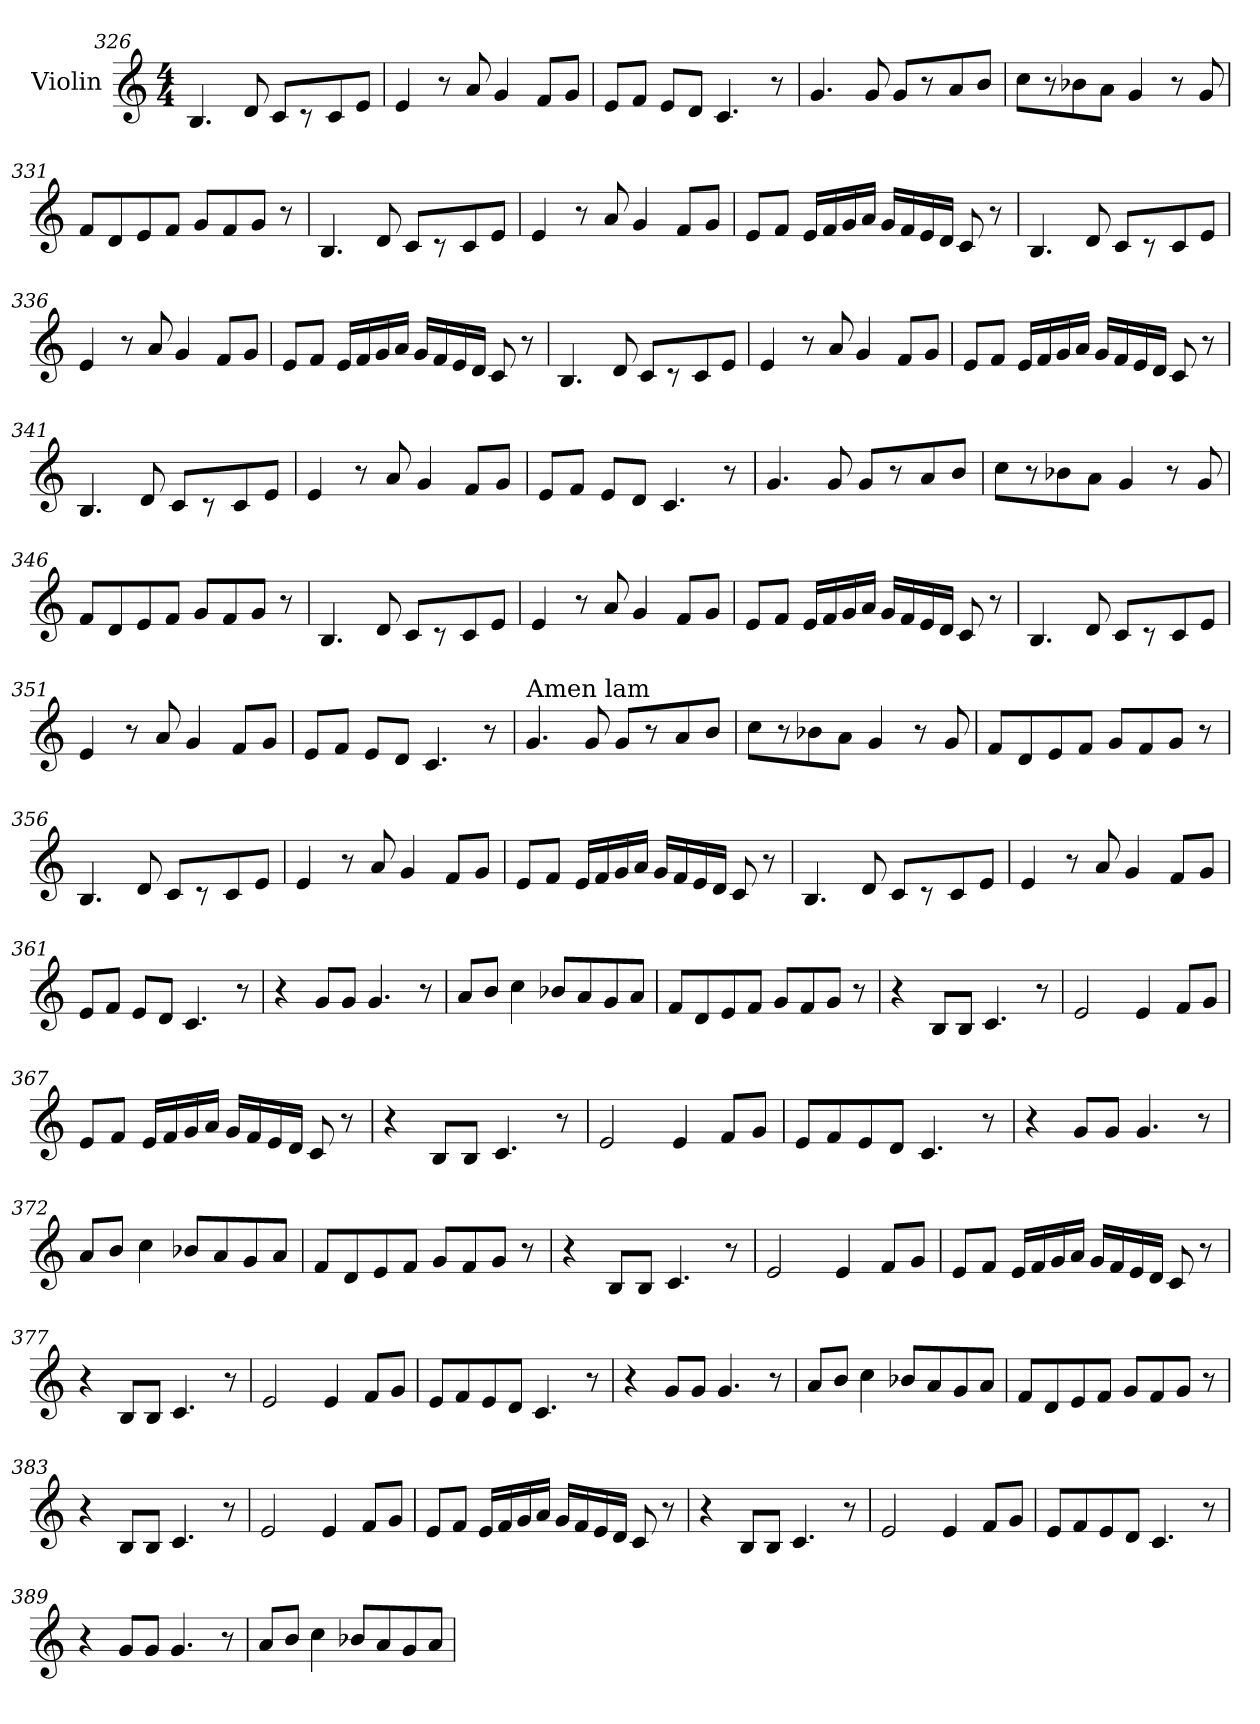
**kern
*part1
*staff1
*I"Violin
!!LO:LB:g=z
*clefG2
*k[]
*M4/4
=326
4.B/
8d/
8c/L
8r
8c/
8e/J
=327
4e/
8r
8a/
4g/
8f/L
8g/J
=328
8e/L
8f/J
8e/L
8d/J
4.c/
8r
=329
4.g/
8g/
8g/L
8r
8a/
8b/J
=330
8cc\L
8r
8b-X\
8a\J
4g/
8r
8g/
!!LO:LB:g=z
=331
8f/L
8d/
8e/
8f/J
8g/L
8f/
8g/J
8r
!!LO:LB:g=z
=332
4.B/
8d/
8c/L
8r
8c/
8e/J
=333
4e/
8r
8a/
4g/
8f/L
8g/J
=334
8e/L
8f/J
16e/LL
16f/
16g/
16a/JJ
16g/LL
16f/
16e/
16d/JJ
8c/
8r
!!LO:LB:g=z
=335
4.B/
8d/
8c/L
8r
8c/
8e/J
=336
4e/
8r
8a/
4g/
8f/L
8g/J
=337
8e/L
8f/J
16e/LL
16f/
16g/
16a/JJ
16g/LL
16f/
16e/
16d/JJ
8c/
8r
=338
4.B/
8d/
8c/L
8r
8c/
8e/J
=339
4e/
8r
8a/
4g/
8f/L
8g/J
!!LO:PB:g=z
=340
8e/L
8f/J
16e/LL
16f/
16g/
16a/JJ
16g/LL
16f/
16e/
16d/JJ
8c/
8r
!!LO:LB:g=z
=341
4.B/
8d/
8c/L
8r
8c/
8e/J
=342
4e/
8r
8a/
4g/
8f/L
8g/J
=343
8e/L
8f/J
8e/L
8d/J
4.c/
8r
=344
4.g/
8g/
8g/L
8r
8a/
8b/J
=345
8cc\L
8r
8b-X\
8a\J
4g/
8r
8g/
!!LO:LB:g=z
=346
8f/L
8d/
8e/
8f/J
8g/L
8f/
8g/J
8r
=347
4.B/
8d/
8c/L
8r
8c/
8e/J
=348
4e/
8r
8a/
4g/
8f/L
8g/J
=349
8e/L
8f/J
16e/LL
16f/
16g/
16a/JJ
16g/LL
16f/
16e/
16d/JJ
8c/
8r
=350
4.B/
8d/
8c/L
8r
8c/
8e/J
!!LO:LB:g=z
=351
4e/
8r
8a/
4g/
8f/L
8g/J
=352
8e/L
8f/J
8e/L
8d/J
4.c/
8r
=353
!LO:TX:a:t=Amen lam
4.g/
8g/
8g/L
8r
8a/
8b/J
=354
8cc\L
8r
8b-X\
8a\J
4g/
8r
8g/
!!LO:LB:g=z
=355
8f/L
8d/
8e/
8f/J
8g/L
8f/
8g/J
8r
!!LO:LB:g=z
=356
4.B/
8d/
8c/L
8r
8c/
8e/J
=357
4e/
8r
8a/
4g/
8f/L
8g/J
=358
8e/L
8f/J
16e/LL
16f/
16g/
16a/JJ
16g/LL
16f/
16e/
16d/JJ
8c/
8r
!!LO:LB:g=z
=359
4.B/
8d/
8c/L
8r
8c/
8e/J
=360
4e/
8r
8a/
4g/
8f/L
8g/J
=361
8e/L
8f/J
8e/L
8d/J
4.c/
8r
=362
4r
8g/L
8g/J
4.g/
8r
=363
8a/L
8b/J
4cc\
8b-X/L
8a/
8g/
8a/J
!!LO:LB:g=z
=364
8f/L
8d/
8e/
8f/J
8g/L
8f/
8g/J
8r
!!LO:PB:g=z
=365
4r
8B/L
8B/J
4.c/
8r
=366
2e/
4e/
8f/L
8g/J
=367
8e/L
8f/J
16e/LL
16f/
16g/
16a/JJ
16g/LL
16f/
16e/
16d/JJ
8c/
8r
!!LO:LB:g=z
=368
4r
8B/L
8B/J
4.c/
8r
=369
2e/
4e/
8f/L
8g/J
=370
8e/L
8f/
8e/
8d/J
4.c/
8r
=371
4r
8g/L
8g/J
4.g/
8r
=372
8a/L
8b/J
4cc\
8b-X/L
8a/
8g/
8a/J
=373
8f/L
8d/
8e/
8f/J
8g/L
8f/
8g/J
8r
!!LO:LB:g=z
=374
4r
8B/L
8B/J
4.c/
8r
=375
2e/
4e/
8f/L
8g/J
=376
8e/L
8f/J
16e/LL
16f/
16g/
16a/JJ
16g/LL
16f/
16e/
16d/JJ
8c/
8r
!!LO:LB:g=z
=377
4r
8B/L
8B/J
4.c/
8r
=378
2e/
4e/
8f/L
8g/J
=379
8e/L
8f/
8e/
8d/J
4.c/
8r
=380
4r
8g/L
8g/J
4.g/
8r
=381
8a/L
8b/J
4cc\
8b-X/L
8a/
8g/
8a/J
!!LO:LB:g=z
=382
8f/L
8d/
8e/
8f/J
8g/L
8f/
8g/J
8r
!!LO:LB:g=z
=383
4r
8B/L
8B/J
4.c/
8r
=384
2e/
4e/
8f/L
8g/J
=385
8e/L
8f/J
16e/LL
16f/
16g/
16a/JJ
16g/LL
16f/
16e/
16d/JJ
8c/
8r
!!LO:LB:g=z
=386
4r
8B/L
8B/J
4.c/
8r
=387
2e/
4e/
8f/L
8g/J
=388
8e/L
8f/
8e/
8d/J
4.c/
8r
=389
4r
8g/L
8g/J
4.g/
8r
=390
8a/L
8b/J
4cc\
8b-X/L
8a/
8g/
8a/J
=
*-
